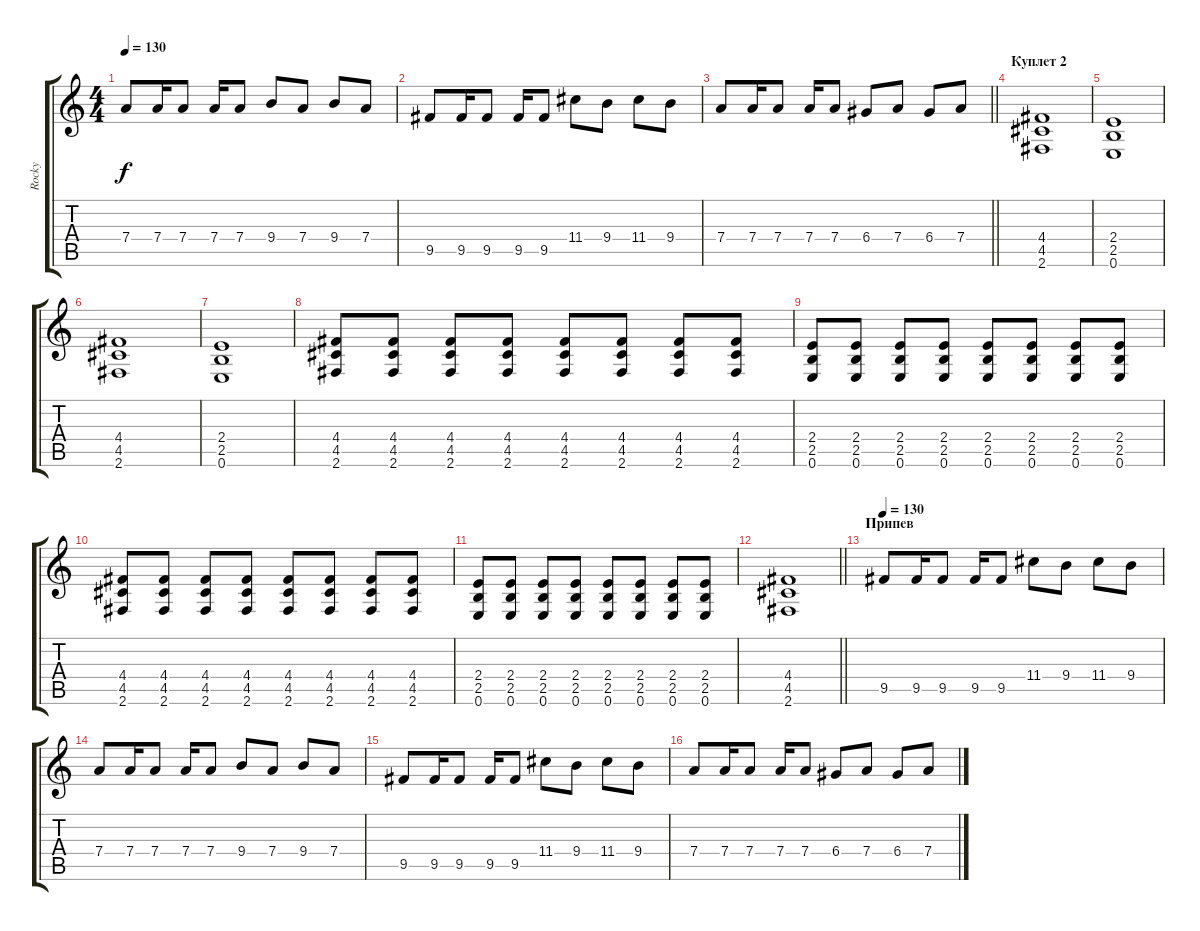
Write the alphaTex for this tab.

\track ("Rocky" "Rocky") {instrument distortionguitar}
\staff {score tabs}
\tuning (E4 B3 G3 D3 A2 E2) {hide}
\ts (4 4)
\tempo 130
\clef g2
\ks c
7.4.8{dy f} 7.4.16 7.4.8 7.4.16 7.4.8 9.4.8 7.4.8 9.4.8 7.4.8 |
9.5.8 9.5.16 9.5.8 9.5.16 9.5.8 11.4.8 9.4.8 11.4.8 9.4.8 |
\barLineRight lightlight
7.4.8 7.4.16 7.4.8 7.4.16 7.4.8 6.4.8 7.4.8 6.4.8 7.4.8 |
\section ("" "Куплет 2")
(4.4 4.5 2.6).1 |
(2.4 2.5 0.6).1 |
(4.4 4.5 2.6).1 |
(2.4 2.5 0.6).1 |
(4.4 4.5 2.6).8 (4.4 4.5 2.6).8 (4.4 4.5 2.6).8 (4.4 4.5 2.6).8 (4.4 4.5 2.6).8 (4.4 4.5 2.6).8 (4.4 4.5 2.6).8 (4.4 4.5 2.6).8 |
(2.4 2.5 0.6).8 (2.4 2.5 0.6).8 (2.4 2.5 0.6).8 (2.4 2.5 0.6).8 (2.4 2.5 0.6).8 (2.4 2.5 0.6).8 (2.4 2.5 0.6).8 (2.4 2.5 0.6).8 |
(4.4 4.5 2.6).8 (4.4 4.5 2.6).8 (4.4 4.5 2.6).8 (4.4 4.5 2.6).8 (4.4 4.5 2.6).8 (4.4 4.5 2.6).8 (4.4 4.5 2.6).8 (4.4 4.5 2.6).8 |
(2.4 2.5 0.6).8 (2.4 2.5 0.6).8 (2.4 2.5 0.6).8 (2.4 2.5 0.6).8 (2.4 2.5 0.6).8 (2.4 2.5 0.6).8 (2.4 2.5 0.6).8 (2.4 2.5 0.6).8 |
\barLineRight lightlight
(4.4 4.5 2.6).1 |
\section ("" "Припев")
\tempo 130
9.5.8{instrument distortionguitar} 9.5.16 9.5.8 9.5.16 9.5.8 11.4.8 9.4.8 11.4.8 9.4.8 |
7.4.8 7.4.16 7.4.8 7.4.16 7.4.8 9.4.8 7.4.8 9.4.8 7.4.8 |
9.5.8 9.5.16 9.5.8 9.5.16 9.5.8 11.4.8 9.4.8 11.4.8 9.4.8 |
7.4.8 7.4.16 7.4.8 7.4.16 7.4.8 6.4.8 7.4.8 6.4.8 7.4.8
